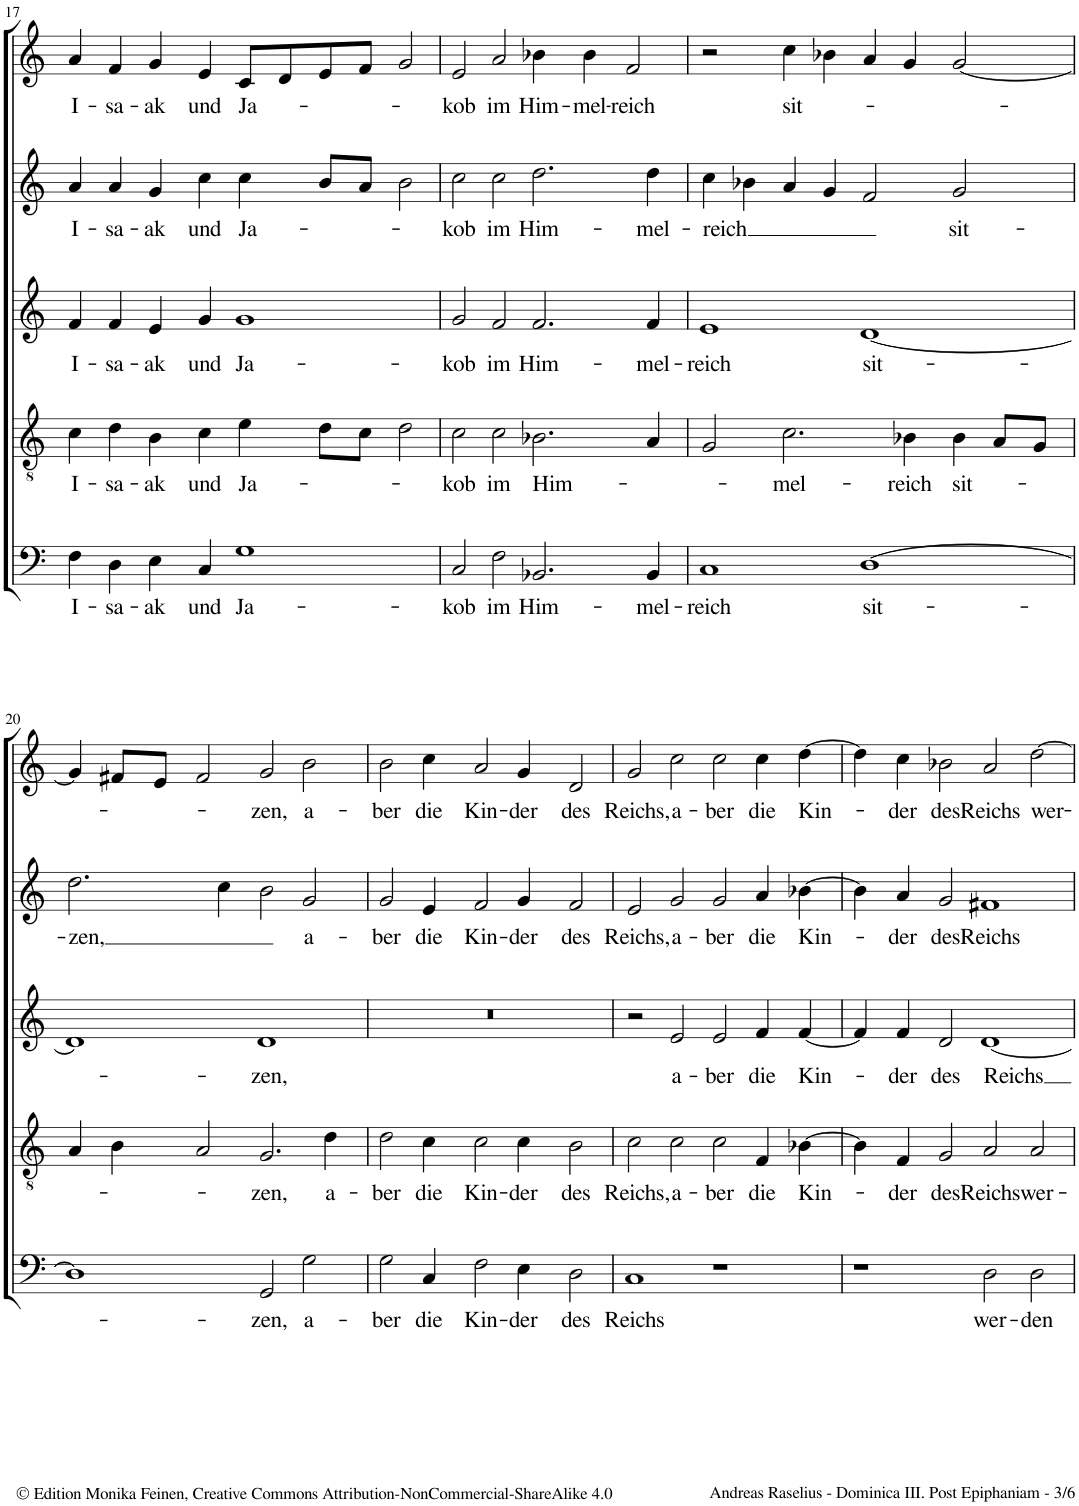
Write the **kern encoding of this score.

**kern	**text	**kern	**text	**kern	**text	**kern	**text	**kern	**text
*part5	*part5	*part4	*part4	*part3	*part3	*part2	*part2	*part1	*part1
*staff5	*staff5	*staff4	*staff4	*staff3	*staff3	*staff2	*staff2	*staff1	*staff1
*I"Bassus	*	*I"Tenor [Hypomixolydius]	*	*I"Altus	*	*I"Quintus	*	*I"Cantus	*
!!LO:PB:g=z
*clefF4	*	*clefGv2	*	*clefG2	*	*clefG2	*	*clefG2	*
*k[]	*	*k[]	*	*k[]	*	*k[]	*	*k[]	*
*M4/2	*	*M4/2	*	*M4/2	*	*M4/2	*	*M4/2	*
*met(c|)	*	*met(c|)	*	*met(c|)	*	*met(c|)	*	*met(c|)	*
=17	=17	=17	=17	=17	=17	=17	=17	=17	=17
!	!LO:LY:b	!	!LO:LY:b	!	!LO:LY:b	!	!LO:LY:b	!	!LO:LY:b
4F\	I-	4c\	I-	4f/	I-	4a/	I-	4a/	I-
!	!LO:LY:b	!	!LO:LY:b	!	!LO:LY:b	!	!LO:LY:b	!	!LO:LY:b
4D\	-sa-	4d\	-sa-	4f/	-sa-	4a/	-sa-	4f/	-sa-
!	!LO:LY:b	!	!LO:LY:b	!	!LO:LY:b	!	!LO:LY:b	!	!LO:LY:b
4E\	-ak	4B\	-ak	4e/	-ak	4g/	-ak	4g/	-ak
!	!LO:LY:b	!	!LO:LY:b	!	!LO:LY:b	!	!LO:LY:b	!	!LO:LY:b
4C/	und	4c\	und	4g/	und	4cc\	und	4e/	und
!	!LO:LY:b	!	!LO:LY:b	!	!LO:LY:b	!	!LO:LY:b	!	!LO:LY:b
1G	Ja-	4e\	Ja-	1g	Ja-	4cc\	Ja-	8c/L	Ja-
.	.	.	.	.	.	.	.	8d/	.
.	.	8d\L	.	.	.	8b/L	.	8e/	.
.	.	8c\J	.	.	.	8a/J	.	8f/J	.
.	.	2d\	.	.	.	2b\	.	2g/	.
=18	=18	=18	=18	=18	=18	=18	=18	=18	=18
!	!LO:LY:b	!	!LO:LY:b	!	!LO:LY:b	!	!LO:LY:b	!	!LO:LY:b
2C/	-kob	2c\	-kob	2g/	-kob	2cc\	-kob	2e/	-kob
!	!LO:LY:b	!	!LO:LY:b	!	!LO:LY:b	!	!LO:LY:b	!	!LO:LY:b
2F\	im	2c\	im	2f/	im	2cc\	im	2a/	im
!	!LO:LY:b	!	!LO:LY:b	!	!LO:LY:b	!	!LO:LY:b	!	!LO:LY:b
2.BB-X/	Him-	2.B-X\	Him-	2.f/	Him-	2.dd\	Him-	4b-X\	Him-
!	!	!	!	!	!	!	!	!	!LO:LY:b
.	.	.	.	.	.	.	.	4b-\	-mel-
!	!	!	!	!	!	!	!	!	!LO:LY:b
.	.	.	.	.	.	.	.	2f/	-reich
!	!LO:LY:b	!	!	!	!LO:LY:b	!	!LO:LY:b	!	!
4BB-/	-mel-	4A/	.	4f/	-mel-	4dd\	-mel-	.	.
=19	=19	=19	=19	=19	=19	=19	=19	=19	=19
!	!LO:LY:b	!	!	!	!LO:LY:b	!	!LO:LY:b	!	!
1C	-reich	2G/	.	1e	-reich	4cc\	-reich	2r	.
.	.	.	.	.	.	4b-X\	.	.	.
!	!	!	!LO:LY:b	!	!	!	!	!	!LO:LY:b
.	.	2.c\	-mel-	.	.	4a/	.	4cc\	sit-
.	.	.	.	.	.	4g/	.	4b-X\	.
!	!LO:LY:b	!	!	!	!LO:LY:b	!	!	!	!
[1D	sit-	.	.	[1d	sit-	2f/	.	4a/	.
!	!	!	!LO:LY:b	!	!	!	!	!	!
.	.	4B-X\	-reich	.	.	.	.	4g/	.
!	!	!	!LO:LY:b	!	!	!	!LO:LY:b	!	!
.	.	4B-\	sit-	.	.	2g/	sit-	[2g/	.
.	.	8A/L	.	.	.	.	.	.	.
.	.	8G/J	.	.	.	.	.	.	.
!!LO:LB:g=z
=20	=20	=20	=20	=20	=20	=20	=20	=20	=20
!	!	!	!	!	!	!	!LO:LY:b	!	!
1D]	.	4A/	.	1d]	.	2.dd\	zen,	4g/]	.
.	.	4B\	.	.	.	.	.	8f#X/L	.
.	.	.	.	.	.	.	.	8e/J	.
.	.	2A/	.	.	.	.	.	2f#/	.
.	.	.	.	.	.	4cc\	.	.	.
!	!LO:LY:b	!	!LO:LY:b	!	!LO:LY:b	!	!	!	!LO:LY:b
2GG/	-zen,	2.G/	-zen,	1d	-zen,	2b\	.	2g/	-zen,
!	!LO:LY:b	!	!	!	!	!	!LO:LY:b	!	!LO:LY:b
2G\	a-	.	.	.	.	2g/	a-	2b\	a-
!	!	!	!LO:LY:b	!	!	!	!	!	!
.	.	4d\	a-	.	.	.	.	.	.
=21	=21	=21	=21	=21	=21	=21	=21	=21	=21
!	!LO:LY:b	!	!LO:LY:b	!	!	!	!LO:LY:b	!	!LO:LY:b
2G\	-ber	2d\	-ber	0r	.	2g/	-ber	2b\	-ber
!	!LO:LY:b	!	!LO:LY:b	!	!	!	!LO:LY:b	!	!LO:LY:b
4C/	die	4c\	die	.	.	4e/	die	4cc\	die
!	!LO:LY:b	!	!LO:LY:b	!	!	!	!LO:LY:b	!	!LO:LY:b
2F\	Kin-	2c\	Kin-	.	.	2f/	Kin-	2a/	Kin-
!	!LO:LY:b	!	!LO:LY:b	!	!	!	!LO:LY:b	!	!LO:LY:b
4E\	-der	4c\	-der	.	.	4g/	-der	4g/	-der
!	!LO:LY:b	!	!LO:LY:b	!	!	!	!LO:LY:b	!	!LO:LY:b
2D\	des	2B\	des	.	.	2f/	des	2d/	des
=22	=22	=22	=22	=22	=22	=22	=22	=22	=22
!	!LO:LY:b	!	!LO:LY:b	!	!	!	!LO:LY:b	!	!LO:LY:b
1C	Reichs	2c\	Reichs,	2r	.	2e/	Reichs,	2g/	Reichs,
!	!	!	!LO:LY:b	!	!LO:LY:b	!	!LO:LY:b	!	!LO:LY:b
.	.	2c\	a-	2e/	a-	2g/	a-	2cc\	a-
!	!	!	!LO:LY:b	!	!LO:LY:b	!	!LO:LY:b	!	!LO:LY:b
1r	.	2c\	-ber	2e/	-ber	2g/	-ber	2cc\	-ber
!	!	!	!LO:LY:b	!	!LO:LY:b	!	!LO:LY:b	!	!LO:LY:b
.	.	4F/	die	4f/	die	4a/	die	4cc\	die
!	!	!	!LO:LY:b	!	!LO:LY:b	!	!LO:LY:b	!	!LO:LY:b
.	.	[4B-X\	Kin-	[4f/	Kin-	[4b-X\	Kin-	[4dd\	Kin-
=23	=23	=23	=23	=23	=23	=23	=23	=23	=23
1r	.	4B-\]	.	4f/]	.	4b-\]	.	4dd\]	.
!	!	!	!LO:LY:b	!	!LO:LY:b	!	!LO:LY:b	!	!LO:LY:b
.	.	4F/	-der	4f/	-der	4a/	-der	4cc\	-der
!	!	!	!LO:LY:b	!	!LO:LY:b	!	!LO:LY:b	!	!LO:LY:b
.	.	2G/	des	2d/	des	2g/	des	2b-X\	des
!	!LO:LY:b	!	!LO:LY:b	!	!LO:LY:b	!	!LO:LY:b	!	!LO:LY:b
2D\	wer-	2A/	Reichs	[1d	Reichs	1f#X	Reichs	2a/	Reichs
!	!LO:LY:b	!	!LO:LY:b	!	!	!	!	!	!LO:LY:b
2D\	-den	2A/	wer-	.	.	.	.	[2dd\	wer-
=	=	=	=	=	=	=	=	=	=
*-	*-	*-	*-	*-	*-	*-	*-	*-	*-
